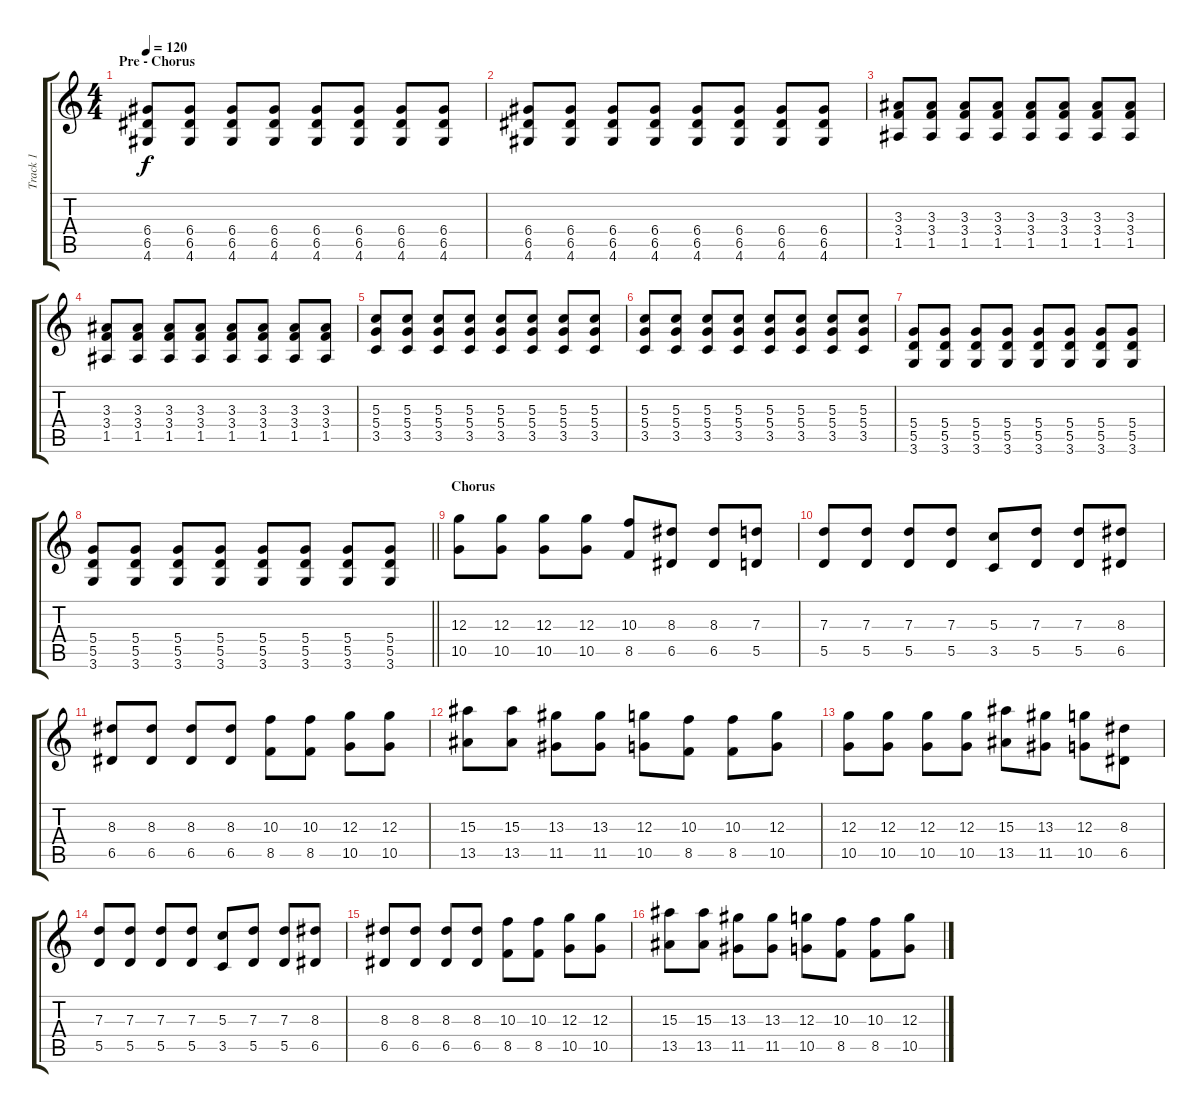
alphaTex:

\track ("Track 1" "Track 1") {instrument distortionguitar}
\staff {score tabs}
\tuning (E4 B3 G3 D3 A2 E2) {hide}
\ts (4 4)
\section ("" "Pre - Chorus")
\tempo 120
\clef g2
\ks c
(6.4 6.5 4.6).8{dy f instrument distortionguitar} (6.4 6.5 4.6).8 (6.4 6.5 4.6).8 (6.4 6.5 4.6).8 (6.4 6.5 4.6).8 (6.4 6.5 4.6).8 (6.4 6.5 4.6).8 (6.4 6.5 4.6).8 |
(6.4 6.5 4.6).8 (6.4 6.5 4.6).8 (6.4 6.5 4.6).8 (6.4 6.5 4.6).8 (6.4 6.5 4.6).8 (6.4 6.5 4.6).8 (6.4 6.5 4.6).8 (6.4 6.5 4.6).8 |
(3.3 3.4 1.5).8 (3.3 3.4 1.5).8 (3.3 3.4 1.5).8 (3.3 3.4 1.5).8 (3.3 3.4 1.5).8 (3.3 3.4 1.5).8 (3.3 3.4 1.5).8 (3.3 3.4 1.5).8 |
(3.3 3.4 1.5).8 (3.3 3.4 1.5).8 (3.3 3.4 1.5).8 (3.3 3.4 1.5).8 (3.3 3.4 1.5).8 (3.3 3.4 1.5).8 (3.3 3.4 1.5).8 (3.3 3.4 1.5).8 |
(5.3 5.4 3.5).8 (5.3 5.4 3.5).8 (5.3 5.4 3.5).8 (5.3 5.4 3.5).8 (5.3 5.4 3.5).8 (5.3 5.4 3.5).8 (5.3 5.4 3.5).8 (5.3 5.4 3.5).8 |
(5.3 5.4 3.5).8 (5.3 5.4 3.5).8 (5.3 5.4 3.5).8 (5.3 5.4 3.5).8 (5.3 5.4 3.5).8 (5.3 5.4 3.5).8 (5.3 5.4 3.5).8 (5.3 5.4 3.5).8 |
(5.4 5.5 3.6).8 (5.4 5.5 3.6).8 (5.4 5.5 3.6).8 (5.4 5.5 3.6).8 (5.4 5.5 3.6).8 (5.4 5.5 3.6).8 (5.4 5.5 3.6).8 (5.4 5.5 3.6).8 |
\barLineRight lightlight
(5.4 5.5 3.6).8 (5.4 5.5 3.6).8 (5.4 5.5 3.6).8 (5.4 5.5 3.6).8 (5.4 5.5 3.6).8 (5.4 5.5 3.6).8 (5.4 5.5 3.6).8 (5.4 5.5 3.6).8 |
\section ("" "Chorus")
(12.3 10.5).8 (12.3 10.5).8 (12.3 10.5).8 (12.3 10.5).8 (10.3 8.5).8 (8.3 6.5).8 (8.3 6.5).8 (7.3 5.5).8 |
(7.3 5.5).8 (7.3 5.5).8 (7.3 5.5).8 (7.3 5.5).8 (5.3 3.5).8 (7.3 5.5).8 (7.3 5.5).8 (8.3 6.5).8 |
(8.3 6.5).8 (8.3 6.5).8 (8.3 6.5).8 (8.3 6.5).8 (10.3 8.5).8 (10.3 8.5).8 (12.3 10.5).8 (12.3 10.5).8 |
(15.3 13.5).8 (15.3 13.5).8 (13.3 11.5).8 (13.3 11.5).8 (12.3 10.5).8 (10.3 8.5).8 (10.3 8.5).8 (12.3 10.5).8 |
(12.3 10.5).8 (12.3 10.5).8 (12.3 10.5).8 (12.3 10.5).8 (15.3 13.5).8 (13.3 11.5).8 (12.3 10.5).8 (8.3 6.5).8 |
(7.3 5.5).8 (7.3 5.5).8 (7.3 5.5).8 (7.3 5.5).8 (5.3 3.5).8 (7.3 5.5).8 (7.3 5.5).8 (8.3 6.5).8 |
(8.3 6.5).8 (8.3 6.5).8 (8.3 6.5).8 (8.3 6.5).8 (10.3 8.5).8 (10.3 8.5).8 (12.3 10.5).8 (12.3 10.5).8 |
(15.3 13.5).8 (15.3 13.5).8 (13.3 11.5).8 (13.3 11.5).8 (12.3 10.5).8 (10.3 8.5).8 (10.3 8.5).8 (12.3 10.5).8
